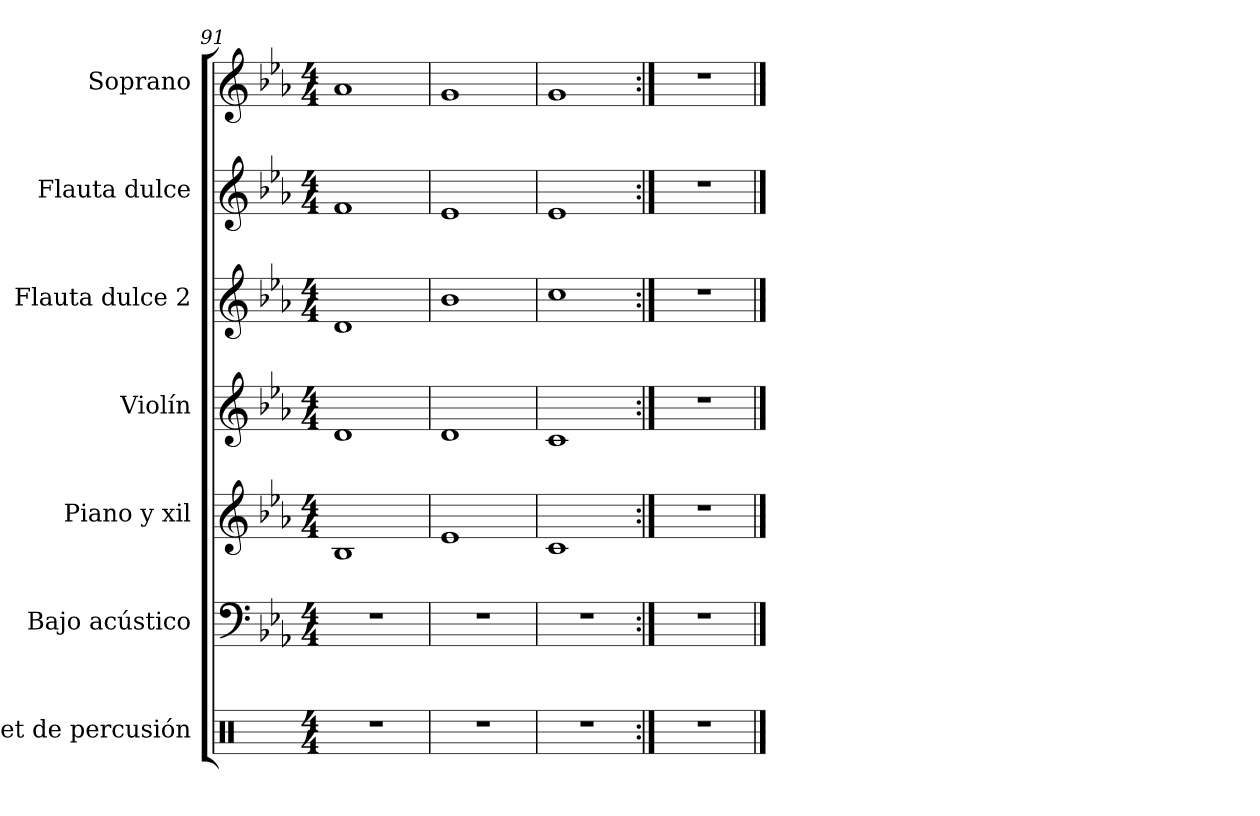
**kern	**kern	**kern	**kern	**kern	**kern	**kern
*part7	*part6	*part5	*part4	*part3	*part2	*part1
*staff7	*staff6	*staff5	*staff4	*staff3	*staff2	*staff1
*I"Set de percusión	*I"Bajo acústico	*I"Piano y xil	*I"Violín	*I"Flauta dulce 2	*I"Flauta dulce	*I"Soprano
*I'Perc.	*I'Bajo	*	*I'Vln.	*I'Fl. dulce 2	*I'Fl. dulce	*I'S.
*clefX	*clefF4	*clefG2	*clefG2	*clefG2	*clefG2	*clefG2
*k[]	*k[b-e-a-]	*k[b-e-a-]	*k[b-e-a-]	*k[b-e-a-]	*k[b-e-a-]	*k[b-e-a-]
*M4/4	*M4/4	*M4/4	*M4/4	*M4/4	*M4/4	*M4/4
=91	=91	=91	=91	=91	=91	=91
1r	1r	1B-	1d	1d	1f	1a-
=92	=92	=92	=92	=92	=92	=92
1r	1r	1e-	1d	1b-	1e-	1g
=93	=93	=93	=93	=93	=93	=93
1r	1r	1c	1c	1cc	1e-	1g
=94:|!	=94:|!	=94:|!	=94:|!	=94:|!	=94:|!	=94:|!
1r	1r	1r	1r	1r	1r	1r
==	==	==	==	==	==	==
*-	*-	*-	*-	*-	*-	*-
